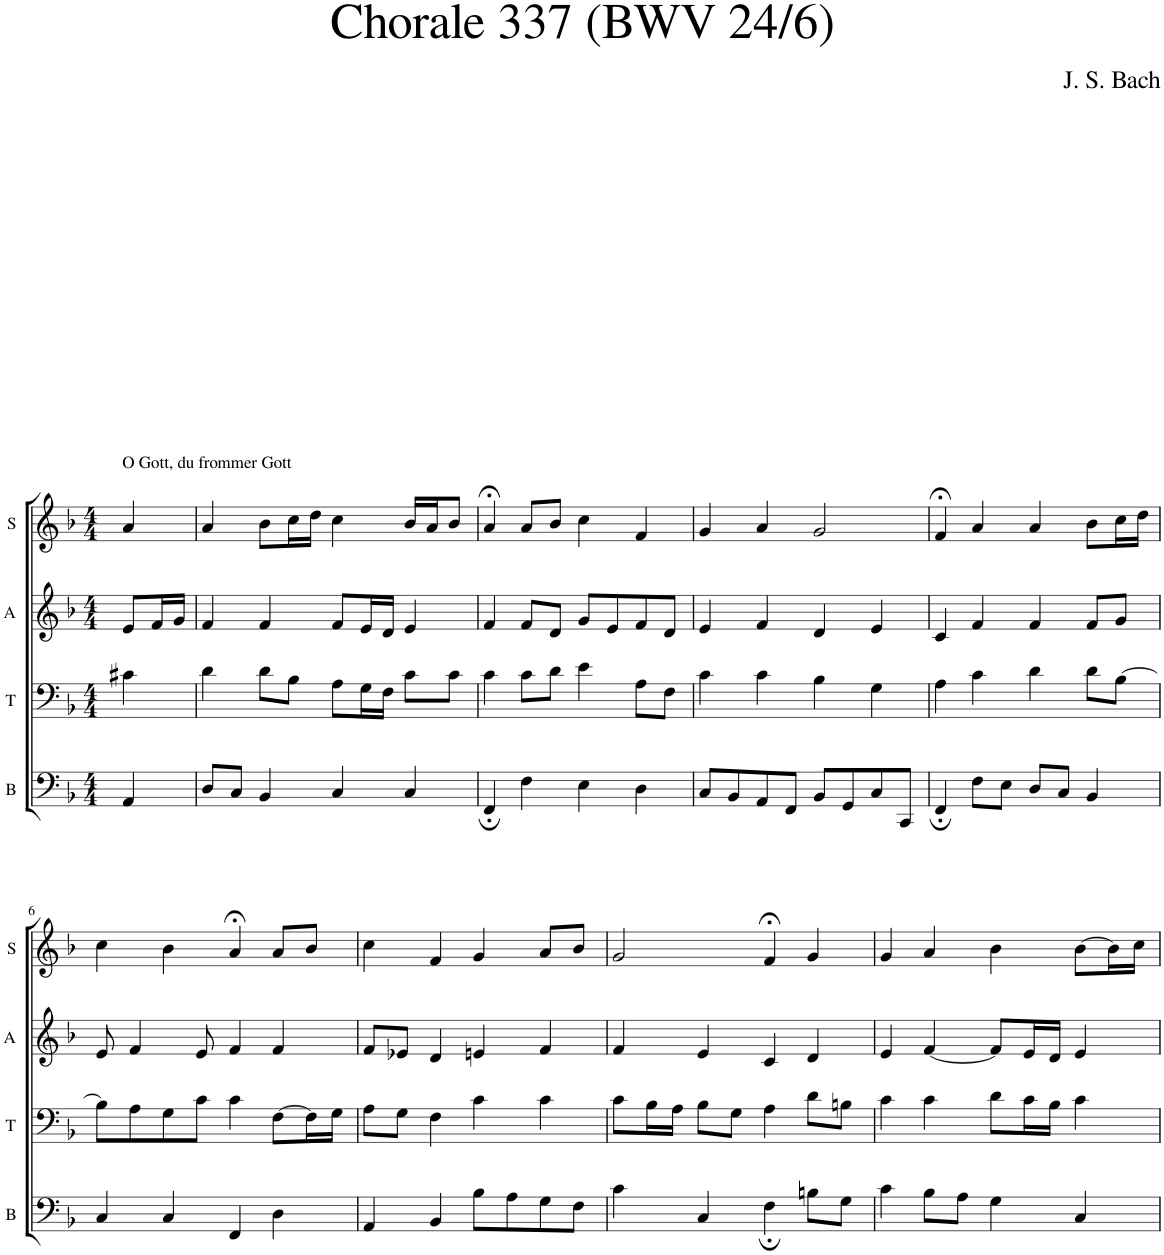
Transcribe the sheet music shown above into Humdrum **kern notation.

**kern	**kern	**kern	**kern
*part4	*part3	*part2	*part1
*staff4	*staff3	*staff2	*staff1
*I"B	*I"T	*I"A	*I"S
*I'B	*I'T	*I'A	*I'S
*clefF4	*clefF4	*clefG2	*clefG2
*k[b-]	*k[b-]	*k[b-]	*k[b-]
*M4/4	*M4/4	*M4/4	*M4/4
=1	=1	=1	=1
!	!	!	!LO:TX:a:t=O Gott, du frommer Gott
4AA/	4c#X\	8e/L	4a/
.	.	16f/L	.
.	.	16g/JJ	.
=2	=2	=2	=2
8D/L	4d\	4f/	4a/
8C/J	.	.	.
4BB-/	8d\L	4f/	8b-\L
.	8B-\J	.	16cc\L
.	.	.	16dd\JJ
4C/	8A\L	8f/L	4cc\
.	16G\L	16e/L	.
.	16F\JJ	16d/JJ	.
4C/	8c\L	4e/	16b-/LL
.	.	.	16a/J
.	8c\J	.	8b-/J
=3	=3	=3	=3
4FF;/	4c\	4f/	4a;</
4F\	8c\L	8f/L	8a/L
.	8d\J	8d/J	8b-/J
4E\	4e\	8g/L	4cc\
.	.	8e/	.
4D\	8A\L	8f/	4f/
.	8F\J	8d/J	.
=4	=4	=4	=4
8C/L	4c\	4e/	4g/
8BB-/	.	.	.
8AA/	4c\	4f/	4a/
8FF/J	.	.	.
8BB-/L	4B-\	4d/	2g/
8GG/	.	.	.
8C/	4G\	4e/	.
8CC/J	.	.	.
=5	=5	=5	=5
4FF;/	4A\	4c/	4f;</
8F\L	4c\	4f/	4a/
8E\J	.	.	.
8D/L	4d\	4f/	4a/
8C/J	.	.	.
4BB-/	8d\L	8f/L	8b-\L
.	[8B-\J	8g/J	16cc\L
.	.	.	16dd\JJ
!!LO:LB:g=z
=6	=6	=6	=6
4C/	8B-\L]	8e/	4cc\
.	8A\	4f/	.
4C/	8G\	.	4b-\
.	8c\J	8e/	.
4FF/	4c\	4f/	4a;</
4D\	[8F\L	4f/	8a/L
.	16F\L]	.	8b-/J
.	16G\JJ	.	.
=7	=7	=7	=7
4AA/	8A\L	8f/L	4cc\
.	8G\J	8e-X/J	.
4BB-/	4F\	4d/	4f/
8B-\L	4c\	4en/	4g/
8A\	.	.	.
8G\	4c\	4f/	8a/L
8F\J	.	.	8b-/J
=8	=8	=8	=8
4c\	8c\L	4f/	2g/
.	16B-\L	.	.
.	16A\JJ	.	.
4C/	8B-\L	4e/	.
.	8G\J	.	.
4F;\	4A\	4c/	4f;</
8Bn\L	8d\L	4d/	4g/
8G\J	8Bn\J	.	.
=9	=9	=9	=9
4c\	4c\	4e/	4g/
8B-\L	4c\	[4f/	4a/
8A\J	.	.	.
4G\	8d\L	8f/L]	4b-\
.	16c\L	16e/L	.
.	16B-\JJ	16d/JJ	.
4C/	4c\	4e/	[8b-\L
.	.	.	16b-\L]
.	.	.	16cc\JJ
=	=	=	=
*-	*-	*-	*-
